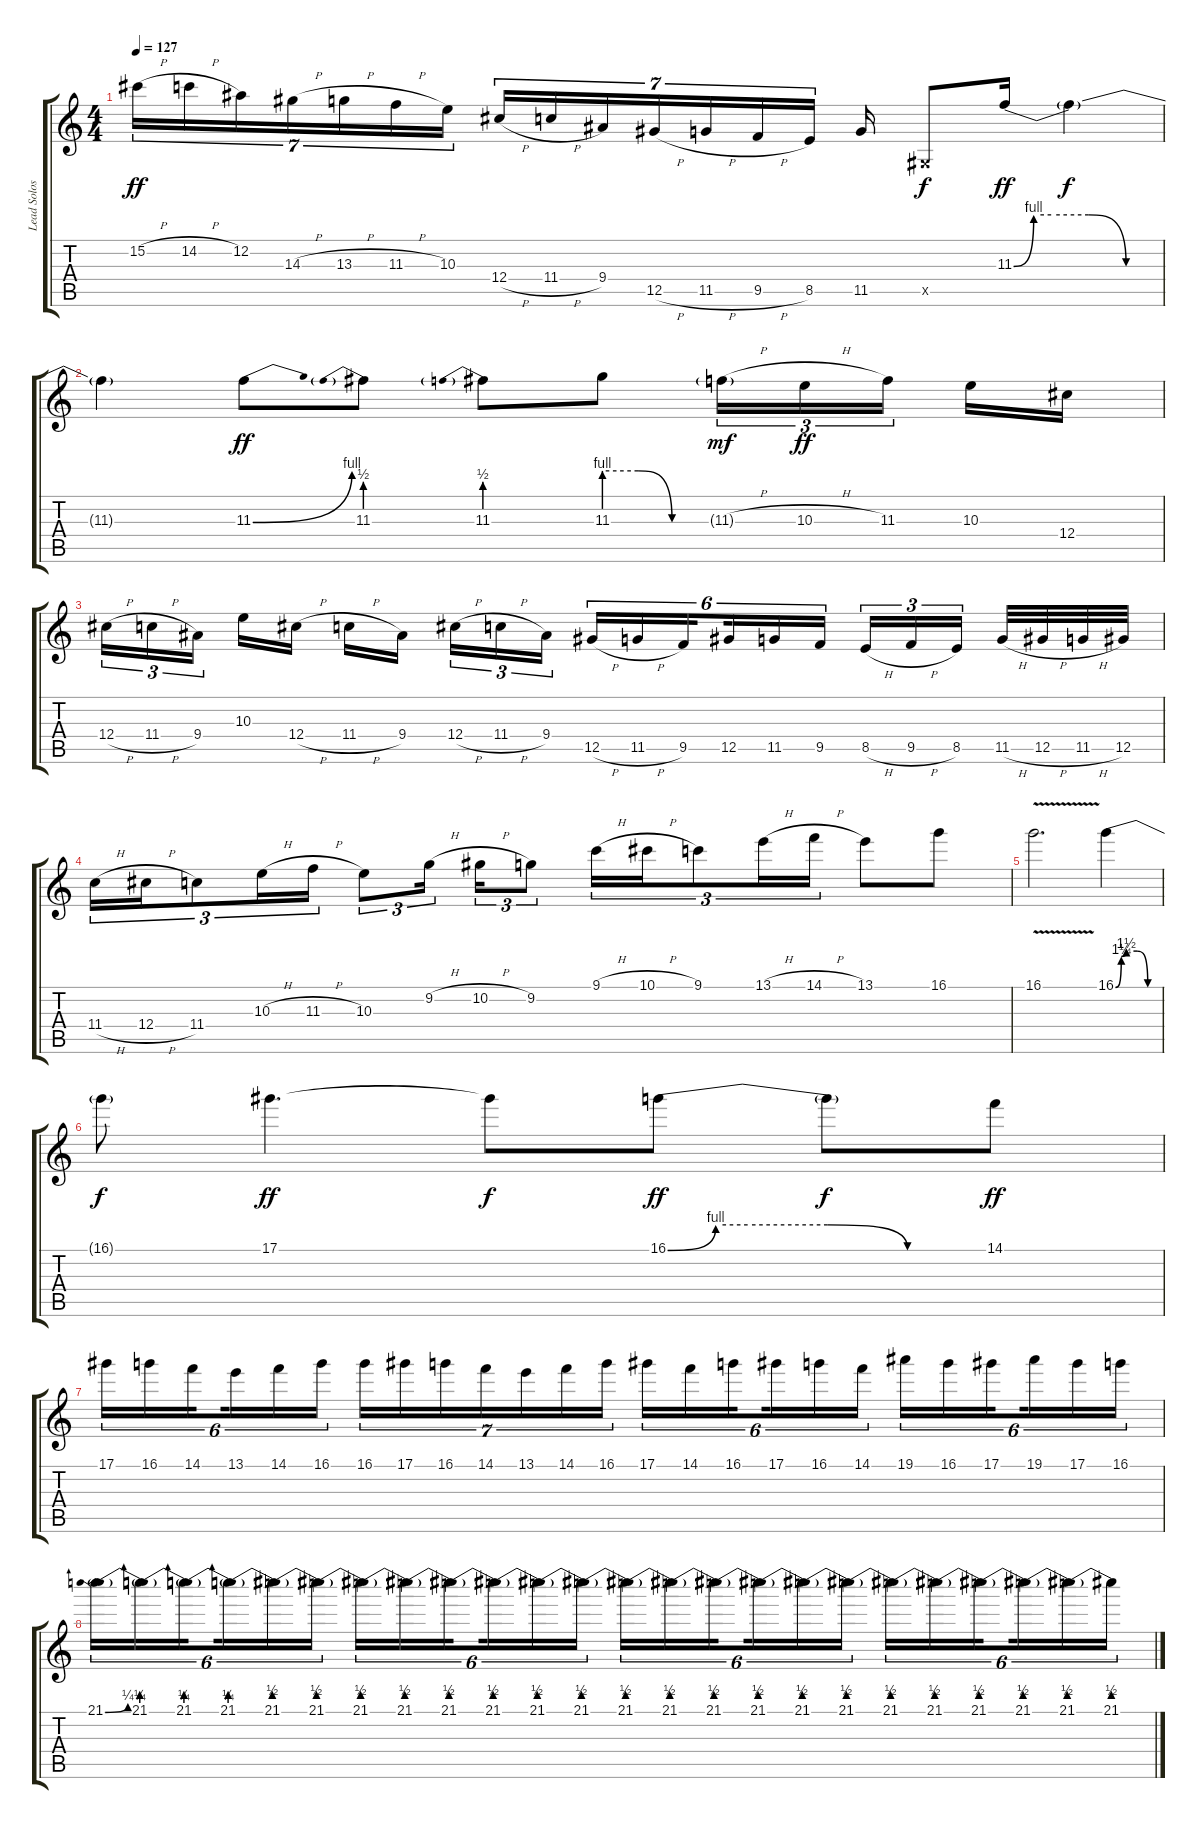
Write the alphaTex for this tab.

\track ("Lead Solos" "Lead Solos") {instrument overdrivenguitar}
\staff {score tabs}
\tuning (Eb4 Bb3 Gb3 Db3 Ab2 Eb2) {hide}
\ts (4 4)
\tempo 127
\clef g2
\ks c
15.2{h}.16{tu (7 4) dy ff} 14.2{h}.16{tu (7 4)} 12.2.16{tu (7 4)} 14.3{h}.16{tu (7 4)} 13.3{h}.16{tu (7 4)} 11.3{h}.16{tu (7 4)} 10.3.16{tu (7 4)} 12.4{h}.16{tu (7 4)} 11.4{h}.16{tu (7 4)} 9.4.16{tu (7 4)} 12.5{h}.16{tu (7 4)} 11.5{h}.16{tu (7 4)} 9.5{h}.16{tu (7 4)} 8.5.16{tu (7 4)} 11.5.16 0.5{x}.8{dy f} 11.3{be (custom 0 0 8 4 15 4 30 4 45 0 60 0)}.16{dy ff} 11.3{t}.4{dy f} |
11.3{t}.4 11.3{be (bend 0 0 60 4)}.8{dy ff} 11.3{be (prebend 0 2 60 2)}.8 11.3{be (prebend 0 2 60 2)}.8 11.3{be (custom 0 4 20 4 40 0 60 0)}.8 11.3{h g}.16{tu (3 2) dy mf} 10.3{h}.16{tu (3 2) dy ff} 11.3.16{tu (3 2) beam splitsecondary} 10.3.16 12.4.16 |
12.4{h}.16{tu (3 2)} 11.4{h}.16{tu (3 2)} 9.4.16{tu (3 2) beam splitsecondary} 10.3.16 12.4{h}.16 11.4{h}.16 9.4.16{beam splitsecondary} 12.4{h}.16{tu (3 2)} 11.4{h}.16{tu (3 2)} 9.4.16{tu (3 2)} 12.5{h}.16{tu (6 4)} 11.5{h}.16{tu (6 4)} 9.5.16{tu (6 4) beam splitsecondary} 12.5.16{tu (6 4)} 11.5.16{tu (6 4)} 9.5.16{tu (6 4)} 8.5{h}.16{tu (3 2)} 9.5{h}.16{tu (3 2)} 8.5.16{tu (3 2) beam splitsecondary} 11.5{h}.32 12.5{h}.32 11.5{h}.32 12.5.32 |
11.4{h}.16{tu (3 2)} 12.4{h}.16{tu (3 2)} 11.4.8{tu (3 2)} 10.3{h}.16{tu (3 2)} 11.3{h}.16{tu (3 2)} 10.3.8{tu (3 2)} 9.2{h}.16{tu (3 2) beam splitsecondary} 10.2{h}.16{tu (3 2)} 9.2.8{tu (3 2)} 9.1{h}.16{tu (3 2)} 10.1{h}.16{tu (3 2)} 9.1.8{tu (3 2)} 13.1{h}.16{tu (3 2)} 14.1{h}.16{tu (3 2)} 13.1.8 16.1.8 |
16.1{v}.2{d} 16.1{be (custom 0 0 8 5 15 6 30 6 45 0 60 0)}.4 |
16.1{t}.8{dy f} 17.1.4{d dy ff} 17.1{t}.8{dy f} 16.1{be (custom 0 0 9 4 15 4 30 4 45 0 60 0)}.8{dy ff} 16.1{t}.8{dy f} 14.1.8{dy ff} |
17.1.16{tu (6 4)} 16.1.16{tu (6 4)} 14.1.16{tu (6 4) beam splitsecondary} 13.1.16{tu (6 4)} 14.1.16{tu (6 4)} 16.1.16{tu (6 4)} 16.1.16{tu (7 4)} 17.1.16{tu (7 4)} 16.1.16{tu (7 4)} 14.1.16{tu (7 4)} 13.1.16{tu (7 4)} 14.1.16{tu (7 4)} 16.1.16{tu (7 4)} 17.1.16{tu (6 4)} 14.1.16{tu (6 4)} 16.1.16{tu (6 4) beam splitsecondary} 17.1.16{tu (6 4)} 16.1.16{tu (6 4)} 14.1.16{tu (6 4)} 19.1.16{tu (6 4)} 16.1.16{tu (6 4)} 17.1.16{tu (6 4) beam splitsecondary} 19.1.16{tu (6 4)} 17.1.16{tu (6 4)} 16.1.16{tu (6 4)} |
21.1{be (bend 0 0 60 1)}.16{tu (6 4)} 21.1{be (prebend 0 1 60 1)}.16{tu (6 4)} 21.1{be (prebend 0 1 60 1)}.16{tu (6 4) beam splitsecondary} 21.1{be (prebend 0 1 60 1)}.16{tu (6 4)} 21.1{be (prebend 0 2 60 2)}.16{tu (6 4)} 21.1{be (prebend 0 2 60 2)}.16{tu (6 4)} 21.1{be (prebend 0 2 60 2)}.16{tu (6 4)} 21.1{be (prebend 0 2 60 2)}.16{tu (6 4)} 21.1{be (prebend 0 2 60 2)}.16{tu (6 4) beam splitsecondary} 21.1{be (prebend 0 2 60 2)}.16{tu (6 4)} 21.1{be (prebend 0 2 60 2)}.16{tu (6 4)} 21.1{be (prebend 0 2 60 2)}.16{tu (6 4)} 21.1{be (prebend 0 2 60 2)}.16{tu (6 4)} 21.1{be (prebend 0 2 60 2)}.16{tu (6 4)} 21.1{be (prebend 0 2 60 2)}.16{tu (6 4) beam splitsecondary} 21.1{be (prebend 0 2 60 2)}.16{tu (6 4)} 21.1{be (prebend 0 2 60 2)}.16{tu (6 4)} 21.1{be (prebend 0 2 60 2)}.16{tu (6 4)} 21.1{be (prebend 0 2 60 2)}.16{tu (6 4)} 21.1{be (prebend 0 2 60 2)}.16{tu (6 4)} 21.1{be (prebend 0 2 60 2)}.16{tu (6 4) beam splitsecondary} 21.1{be (prebend 0 2 60 2)}.16{tu (6 4)} 21.1{be (prebend 0 2 60 2)}.16{tu (6 4)} 21.1{be (prebend 0 2 60 2)}.16{tu (6 4)}
